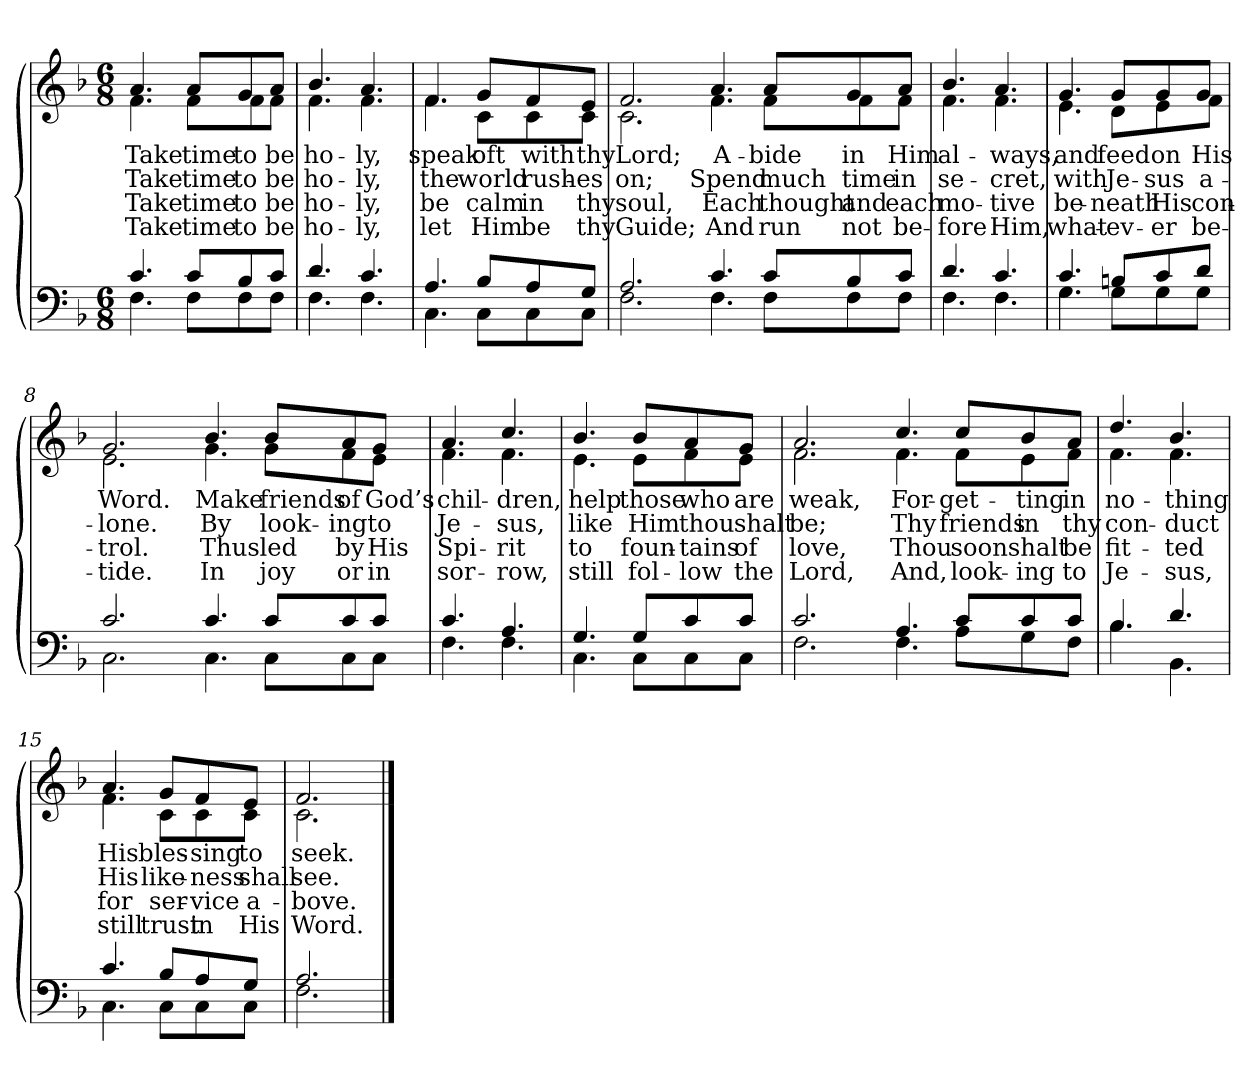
**kern	**kern	**text	**text	**text	**text
*part2	*part1	*part1	*part1	*part1	*part1
*staff2	*staff1	*staff1	*staff1	*staff1	*staff1
*clefF4	*clefG2	*	*	*	*
*k[b-]	*k[b-]	*	*	*	*
*M6/8	*M6/8	*	*	*	*
=1	=1	=1	=1	=1	=1
*^	*	*	*	*	*
!	!	!LO:TX:b:i:t=Verse	!	!	!	!
!	!	!	!LO:LY:b	!LO:LY:b	!LO:LY:b	!LO:LY:b
*	*	*^	*	*	*	*
4.c/	4.F\	4.a/	4.f\	Take	Take	Take	Take
!	!	!	!	!LO:LY:b	!LO:LY:b	!LO:LY:b	!LO:LY:b
8c/L	8F\L	8a/L	8f\L	time	time	time	time
!	!	!	!	!LO:LY:b	!LO:LY:b	!LO:LY:b	!LO:LY:b
8B-/	8F\	8g/	8f\	to	to	to	to
!	!	!	!	!LO:LY:b	!LO:LY:b	!LO:LY:b	!LO:LY:b
8c/J	8F\J	8a/J	8f\J	be	be	be	be
=2	=2	=2	=2	=2	=2	=2	=2
!	!	!	!	!LO:LY:b	!LO:LY:b	!LO:LY:b	!LO:LY:b
4.d/	4.F\	4.b-/	4.f\	ho-	ho-	ho-	ho-
!	!	!	!	!LO:LY:b	!LO:LY:b	!LO:LY:b	!LO:LY:b
4.c/	4.F\	4.a/	4.f\	-ly,	-ly,	-ly,	-ly,
!!LO:LB:g=z	!!
=3	=3	=3	=3	=3	=3	=3	=3
!	!	!	!	!LO:LY:b	!LO:LY:b	!LO:LY:b	!LO:LY:b
4.A/	4.C\	4.f/	4.f\	speak	the	be	let
!	!	!	!	!LO:LY:b	!LO:LY:b	!LO:LY:b	!LO:LY:b
8B-/L	8C\L	8g/L	8c\L	oft	world	calm	Him
!	!	!	!	!LO:LY:b	!LO:LY:b	!LO:LY:b	!LO:LY:b
8A/	8C\	8f/	8c\	with	rush-	in	be
!	!	!	!	!LO:LY:b	!LO:LY:b	!LO:LY:b	!LO:LY:b
8G/J	8C\J	8e/J	8c\J	thy	-es	thy	thy
=4	=4	=4	=4	=4	=4	=4	=4
!	!	!	!	!LO:LY:b	!LO:LY:b	!LO:LY:b	!LO:LY:b
2.A/	2.F\	2.f/	2.c\	Lord;	on;	soul,	Guide;
!!LO:LB:g=z	!!
=5-	=5-	=5-	=5-	=5-	=5-	=5-	=5-
!	!	!	!	!LO:LY:b	!LO:LY:b	!LO:LY:b	!LO:LY:b
4.c/	4.F\	4.a/	4.f\	A-	Spend	Each	And
!	!	!	!	!LO:LY:b	!LO:LY:b	!LO:LY:b	!LO:LY:b
8c/L	8F\L	8a/L	8f\L	-bide	much	thought	run
!	!	!	!	!LO:LY:b	!LO:LY:b	!LO:LY:b	!LO:LY:b
8B-/	8F\	8g/	8f\	in	time	and	not
!	!	!	!	!LO:LY:b	!LO:LY:b	!LO:LY:b	!LO:LY:b
8c/J	8F\J	8a/J	8f\J	Him	in	each	be-
=6	=6	=6	=6	=6	=6	=6	=6
!	!	!	!	!LO:LY:b	!LO:LY:b	!LO:LY:b	!LO:LY:b
4.d/	4.F\	4.b-/	4.f\	al-	se-	mo-	-fore
!	!	!	!	!LO:LY:b	!LO:LY:b	!LO:LY:b	!LO:LY:b
4.c/	4.F\	4.a/	4.f\	-ways,	-cret,	-tive	Him,
!!LO:LB:g=z	!!
=7	=7	=7	=7	=7	=7	=7	=7
!	!	!	!	!LO:LY:b	!LO:LY:b	!LO:LY:b	!LO:LY:b
4.c/	4.G\	4.g/	4.e\	and	with	be-	what-
!	!	!	!	!LO:LY:b	!LO:LY:b	!LO:LY:b	!LO:LY:b
8Bn/L	8G\L	8g/L	8d\L	feed	Je-	-neath	-ev-
!	!	!	!	!LO:LY:b	!LO:LY:b	!LO:LY:b	!LO:LY:b
8c/	8G\	8g/	8e\	on	-sus	His	-er
!	!	!	!	!LO:LY:b	!LO:LY:b	!LO:LY:b	!LO:LY:b
8d/J	8G\J	8g/J	8f\J	His	a-	con-	be-
=8	=8	=8	=8	=8	=8	=8	=8
!	!	!	!	!LO:LY:b	!LO:LY:b	!LO:LY:b	!LO:LY:b
2.c/	2.C\	2.g/	2.e\	Word.	-lone.	-trol.	-tide.
!!LO:LB:g=z	!!
=9-	=9-	=9-	=9-	=9-	=9-	=9-	=9-
!	!	!	!	!LO:LY:b	!LO:LY:b	!LO:LY:b	!LO:LY:b
4.c/	4.C\	4.b-/	4.g\	Make	By	Thus	In
!	!	!	!	!LO:LY:b	!LO:LY:b	!LO:LY:b	!LO:LY:b
8c/L	8C\L	8b-/L	8g\L	friends	look-	led	joy
!	!	!	!	!LO:LY:b	!LO:LY:b	!LO:LY:b	!LO:LY:b
8c/	8C\	8a/	8f\	of	-ing	by	or
!	!	!	!	!LO:LY:b	!LO:LY:b	!LO:LY:b	!LO:LY:b
8c/J	8C\J	8g/J	8e\J	God’s	to	His	in
=10	=10	=10	=10	=10	=10	=10	=10
!	!	!	!	!LO:LY:b	!LO:LY:b	!LO:LY:b	!LO:LY:b
4.c/	4.F\	4.a/	4.f\	chil-	Je-	Spi-	sor-
!	!	!	!	!LO:LY:b	!LO:LY:b	!LO:LY:b	!LO:LY:b
4.A/	4.F\	4.cc/	4.f\	-dren,	-sus,	-rit	-row,
!!LO:LB:g=z	!!
=11	=11	=11	=11	=11	=11	=11	=11
!	!	!	!	!LO:LY:b	!LO:LY:b	!LO:LY:b	!LO:LY:b
4.G/	4.C\	4.b-/	4.e\	help	like	to	still
!	!	!	!	!LO:LY:b	!LO:LY:b	!LO:LY:b	!LO:LY:b
8G/L	8C\L	8b-/L	8e\L	those	Him	foun-	fol-
!	!	!	!	!LO:LY:b	!LO:LY:b	!LO:LY:b	!LO:LY:b
8c/	8C\	8a/	8f\	who	thou	-tains	-low
!	!	!	!	!LO:LY:b	!LO:LY:b	!LO:LY:b	!LO:LY:b
8c/J	8C\J	8g/J	8e\J	are	shalt	of	the
=12	=12	=12	=12	=12	=12	=12	=12
!	!	!	!	!LO:LY:b	!LO:LY:b	!LO:LY:b	!LO:LY:b
2.c/	2.F\	2.a/	2.f\	weak,	be;	love,	Lord,
!!LO:LB:g=z	!!
=13-	=13-	=13-	=13-	=13-	=13-	=13-	=13-
!	!	!	!	!LO:LY:b	!LO:LY:b	!LO:LY:b	!LO:LY:b
4.A/	4.F\	4.cc/	4.f\	For-	Thy	Thou	And,
!	!	!	!	!LO:LY:b	!LO:LY:b	!LO:LY:b	!LO:LY:b
8c/L	8A\L	8cc/L	8f\L	-get-	friends	soon	look-
!	!	!	!	!LO:LY:b	!LO:LY:b	!LO:LY:b	!LO:LY:b
8c/	8G\	8b-/	8e\	-ting	in	shalt	-ing
!	!	!	!	!LO:LY:b	!LO:LY:b	!LO:LY:b	!LO:LY:b
8c/J	8F\J	8a/J	8f\J	in	thy	be	to
=14	=14	=14	=14	=14	=14	=14	=14
!	!	!	!	!LO:LY:b	!LO:LY:b	!LO:LY:b	!LO:LY:b
4.B-/	4.B-\	4.dd/	4.f\	no-	con-	fit-	Je-
!	!	!	!	!LO:LY:b	!LO:LY:b	!LO:LY:b	!LO:LY:b
4.d/	4.BB-\	4.b-/	4.f\	-thing	-duct	-ted	-sus,
!!LO:LB:g=z	!!
=15	=15	=15	=15	=15	=15	=15	=15
!	!	!	!	!LO:LY:b	!LO:LY:b	!LO:LY:b	!LO:LY:b
4.c/	4.C\	4.a/	4.f\	His	His	for	still
!	!	!	!	!LO:LY:b	!LO:LY:b	!LO:LY:b	!LO:LY:b
8B-/L	8C\L	8g/L	8c\L	bles-	like-	ser-	trust
!	!	!	!	!LO:LY:b	!LO:LY:b	!LO:LY:b	!LO:LY:b
8A/	8C\	8f/	8c\	-sing	-ness	-vice	in
!	!	!	!	!LO:LY:b	!LO:LY:b	!LO:LY:b	!LO:LY:b
8G/J	8C\J	8e/J	8c\J	to	shall	a-	His
=16	=16	=16	=16	=16	=16	=16	=16
!	!	!	!	!LO:LY:b	!LO:LY:b	!LO:LY:b	!LO:LY:b
2.A/	2.F\	2.f/	2.c\	seek.	see.	-bove.	Word.
*v	*v	*	*	*	*	*	*
*	*v	*v	*	*	*	*
==	==	==	==	==	==
*-	*-	*-	*-	*-	*-
